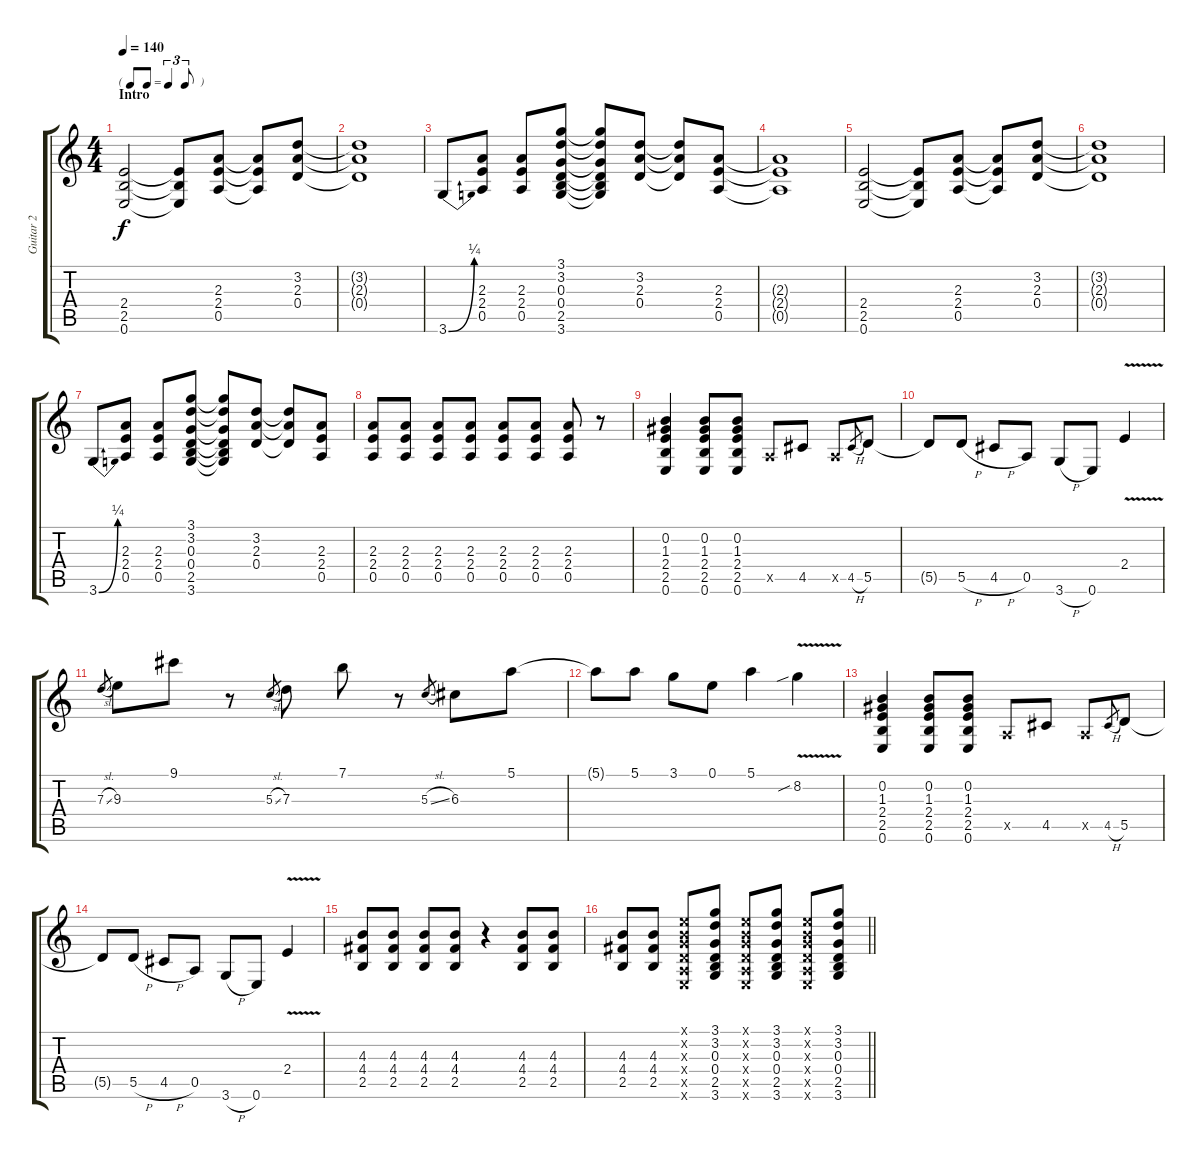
\track ("Guitar 2" "Guitar 2") {instrument distortionguitar}
\staff {score tabs}
\tuning (E4 B3 G3 D3 A2 E2) {hide}
\ts (4 4)
\tf triplet8th
\section ("" "Intro")
\tempo 140
\clef g2
\ks c
(2.4 2.5 0.6).2{dy f instrument distortionguitar} (2.4{t} 2.5{t} 0.6{t}).8 (2.3 2.4 0.5).8 (2.3{t} 2.4{t} 0.5{t}).8 (3.2 2.3 0.4).8 |
(3.2{t} 2.3{t} 0.4{t}).1 |
3.6{be (bend 0 0 60 1)}.8 (2.3 2.4 0.5).8 (2.3 2.4 0.5).8 (3.1 3.2 0.3 0.4 2.5 3.6).8 (3.1{t} 3.2{t} 0.3{t} 0.4{t} 2.5{t} 3.6{t}).8 (3.2 2.3 0.4).8 (3.2{t} 2.3{t} 0.4{t}).8 (2.3 2.4 0.5).8 |
(2.3{t} 2.4{t} 0.5{t}).1 |
(2.4 2.5 0.6).2 (2.4{t} 2.5{t} 0.6{t}).8 (2.3 2.4 0.5).8 (2.3{t} 2.4{t} 0.5{t}).8 (3.2 2.3 0.4).8 |
(3.2{t} 2.3{t} 0.4{t}).1 |
3.6{be (bend 0 0 60 1)}.8 (2.3 2.4 0.5).8 (2.3 2.4 0.5).8 (3.1 3.2 0.3 0.4 2.5 3.6).8 (3.1{t} 3.2{t} 0.3{t} 0.4{t} 2.5{t} 3.6{t}).8 (3.2 2.3 0.4).8 (3.2{t} 2.3{t} 0.4{t}).8 (2.3 2.4 0.5).8 |
(2.3 2.4 0.5).8 (2.3 2.4 0.5).8 (2.3 2.4 0.5).8 (2.3 2.4 0.5).8 (2.3 2.4 0.5).8 (2.3 2.4 0.5).8 (2.3 2.4 0.5).8 r.8 |
(0.2 1.3 2.4 2.5 0.6).4 (0.2 1.3 2.4 2.5 0.6).8 (0.2 1.3 2.4 2.5 0.6).8 0.5{x}.8 4.5.8 0.5{x}.8 4.5{h}.8{gr} 5.5.8 |
5.5{t}.8 5.5{h}.8 4.5{h}.8 0.5.8 3.6{h}.8 0.6.8 2.4{v}.4 |
7.3{sl}.8{gr} 9.3.8 9.1.8 r.8 5.3{sl}.8{gr} 7.3.8 7.1.8 r.8 5.3{sl}.8{gr} 6.3.8 5.1.8 |
5.1{t}.8 5.1.8 3.1.8 0.1.8 5.1.4 8.2{v sib}.4 |
(0.2 1.3 2.4 2.5 0.6).4 (0.2 1.3 2.4 2.5 0.6).8 (0.2 1.3 2.4 2.5 0.6).8 0.5{x}.8 4.5.8 0.5{x}.8 4.5{h}.8{gr} 5.5.8 |
5.5{t}.8 5.5{h}.8 4.5{h}.8 0.5.8 3.6{h}.8 0.6.8 2.4{v}.4 |
(4.3 4.4 2.5).8 (4.3 4.4 2.5).8 (4.3 4.4 2.5).8 (4.3 4.4 2.5).8 r.4 (4.3 4.4 2.5).8 (4.3 4.4 2.5).8 |
\barLineRight lightlight
(4.3 4.4 2.5).8 (4.3 4.4 2.5).8 (0.1{x} 0.2{x} 0.3{x} 0.4{x} 0.5{x} 0.6{x}).8 (3.1 3.2 0.3 0.4 2.5 3.6).8 (0.1{x} 0.2{x} 0.3{x} 0.4{x} 0.5{x} 0.6{x}).8 (3.1 3.2 0.3 0.4 2.5 3.6).8 (0.1{x} 0.2{x} 0.3{x} 0.4{x} 0.5{x} 0.6{x}).8 (3.1 3.2 0.3 0.4 2.5 3.6).8
